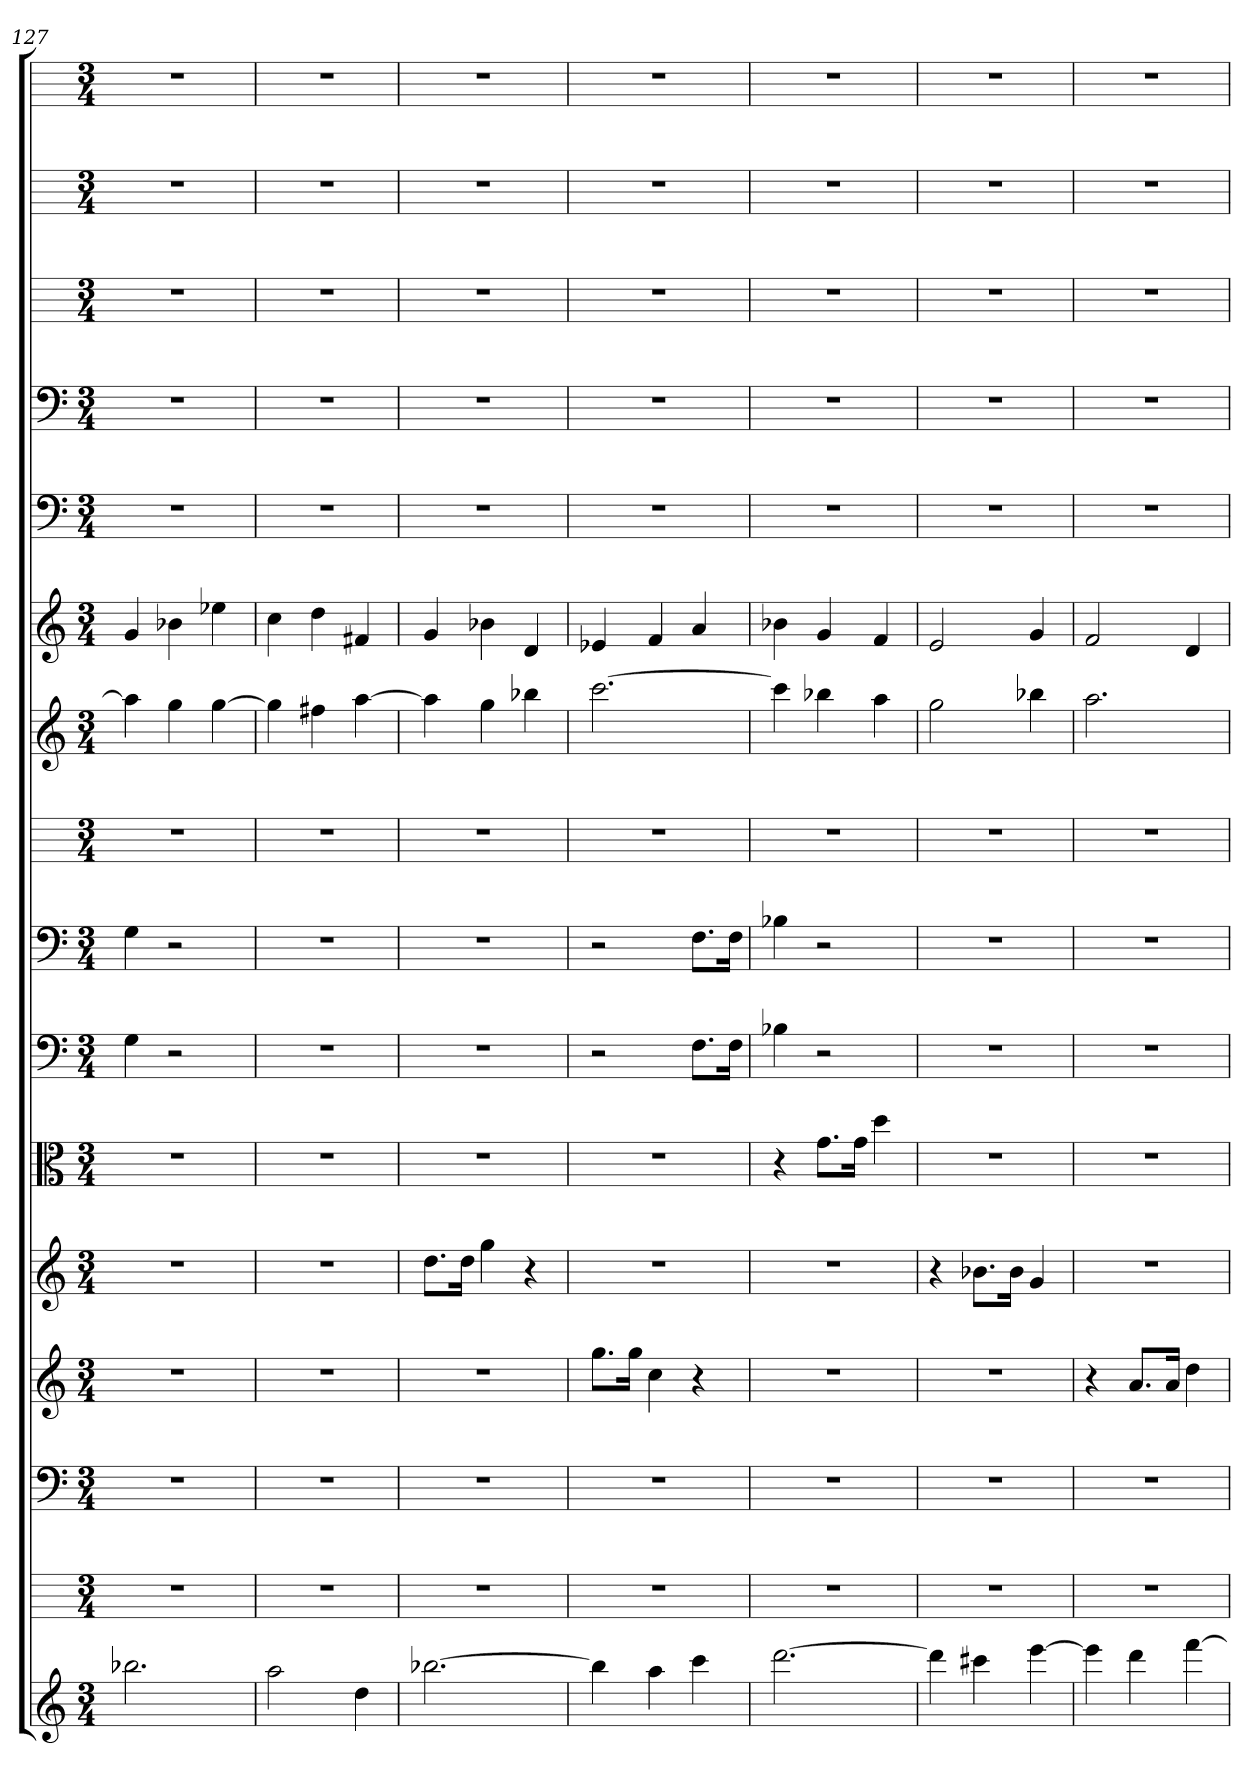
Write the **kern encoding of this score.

**kern	**kern	**kern	**kern	**kern	**kern	**kern	**kern	**kern	**kern	**kern	**kern	**kern	**kern	**kern	**kern
*part16	*part15	*part14	*part13	*part12	*part11	*part10	*part9	*part8	*part7	*part6	*part5	*part4	*part3	*part2	*part1
*staff16	*staff15	*staff14	*staff13	*staff12	*staff11	*staff10	*staff9	*staff8	*staff7	*staff6	*staff5	*staff4	*staff3	*staff2	*staff1
*	*	*clefF4	*	*	*clefC3	*clefF4	*clefF4	*	*	*	*clefF4	*clefF4	*	*	*
*k[]	*k[]	*k[]	*k[]	*k[]	*k[]	*k[]	*k[]	*k[]	*k[]	*k[]	*k[]	*k[]	*k[]	*k[]	*k[]
*C:	*C:	*C:	*C:	*C:	*C:	*C:	*C:	*C:	*C:	*C:	*C:	*C:	*C:	*C:	*C:
*M3/4	*M3/4	*M3/4	*M3/4	*M3/4	*M3/4	*M3/4	*M3/4	*M3/4	*M3/4	*M3/4	*M3/4	*M3/4	*M3/4	*M3/4	*M3/4
=127	=127	=127	=127	=127	=127	=127	=127	=127	=127	=127	=127	=127	=127	=127	=127
2.bb-X	2.r	2.r	2.r	2.r	2.r	4G	4G	2.r	4aa]	4g	2.r	2.r	2.r	2.r	2.r
.	.	.	.	.	.	2r	2r	.	4gg	4b-X	.	.	.	.	.
.	.	.	.	.	.	.	.	.	[4gg	4ee-X	.	.	.	.	.
=128	=128	=128	=128	=128	=128	=128	=128	=128	=128	=128	=128	=128	=128	=128	=128
2aa	2.r	2.r	2.r	2.r	2.r	2.r	2.r	2.r	4gg]	4cc	2.r	2.r	2.r	2.r	2.r
.	.	.	.	.	.	.	.	.	4ff#X	4dd	.	.	.	.	.
4dd	.	.	.	.	.	.	.	.	[4aa	4f#X	.	.	.	.	.
=129	=129	=129	=129	=129	=129	=129	=129	=129	=129	=129	=129	=129	=129	=129	=129
[2.bb-X	2.r	2.r	2.r	8.ddL	2.r	2.r	2.r	2.r	4aa]	4g	2.r	2.r	2.r	2.r	2.r
.	.	.	.	16ddJk	.	.	.	.	.	.	.	.	.	.	.
.	.	.	.	4gg	.	.	.	.	4gg	4b-X	.	.	.	.	.
.	.	.	.	4r	.	.	.	.	4bb-X	4d	.	.	.	.	.
=130	=130	=130	=130	=130	=130	=130	=130	=130	=130	=130	=130	=130	=130	=130	=130
4bb-]	2.r	2.r	8.ggL	2.r	2.r	2r	2r	2.r	[2.ccc	4e-X	2.r	2.r	2.r	2.r	2.r
.	.	.	16ggJk	.	.	.	.	.	.	.	.	.	.	.	.
4aa	.	.	4cc	.	.	.	.	.	.	4f	.	.	.	.	.
4ccc	.	.	4r	.	.	8.F\L	8.F\L	.	.	4a	.	.	.	.	.
.	.	.	.	.	.	16F\Jk	16F\Jk	.	.	.	.	.	.	.	.
=131	=131	=131	=131	=131	=131	=131	=131	=131	=131	=131	=131	=131	=131	=131	=131
[2.ddd	2.r	2.r	2.r	2.r	4r	4B-X	4B-X	2.r	4ccc]	4b-X	2.r	2.r	2.r	2.r	2.r
.	.	.	.	.	8.g\L	2r	2r	.	4bb-X	4g	.	.	.	.	.
.	.	.	.	.	16g\Jk	.	.	.	.	.	.	.	.	.	.
.	.	.	.	.	4dd	.	.	.	4aa	4f	.	.	.	.	.
=132	=132	=132	=132	=132	=132	=132	=132	=132	=132	=132	=132	=132	=132	=132	=132
4ddd]	2.r	2.r	2.r	4r	2.r	2.r	2.r	2.r	2gg	2e	2.r	2.r	2.r	2.r	2.r
4ccc#X	.	.	.	8.b-XL	.	.	.	.	.	.	.	.	.	.	.
.	.	.	.	16b-Jk	.	.	.	.	.	.	.	.	.	.	.
[4eee	.	.	.	4g	.	.	.	.	4bb-X	4g	.	.	.	.	.
=133	=133	=133	=133	=133	=133	=133	=133	=133	=133	=133	=133	=133	=133	=133	=133
4eee]	2.r	2.r	4r	2.r	2.r	2.r	2.r	2.r	2.aa	2f	2.r	2.r	2.r	2.r	2.r
4ddd	.	.	8.aL	.	.	.	.	.	.	.	.	.	.	.	.
.	.	.	16aJk	.	.	.	.	.	.	.	.	.	.	.	.
[4fff	.	.	4dd	.	.	.	.	.	.	4d	.	.	.	.	.
=	=	=	=	=	=	=	=	=	=	=	=	=	=	=	=
*-	*-	*-	*-	*-	*-	*-	*-	*-	*-	*-	*-	*-	*-	*-	*-
